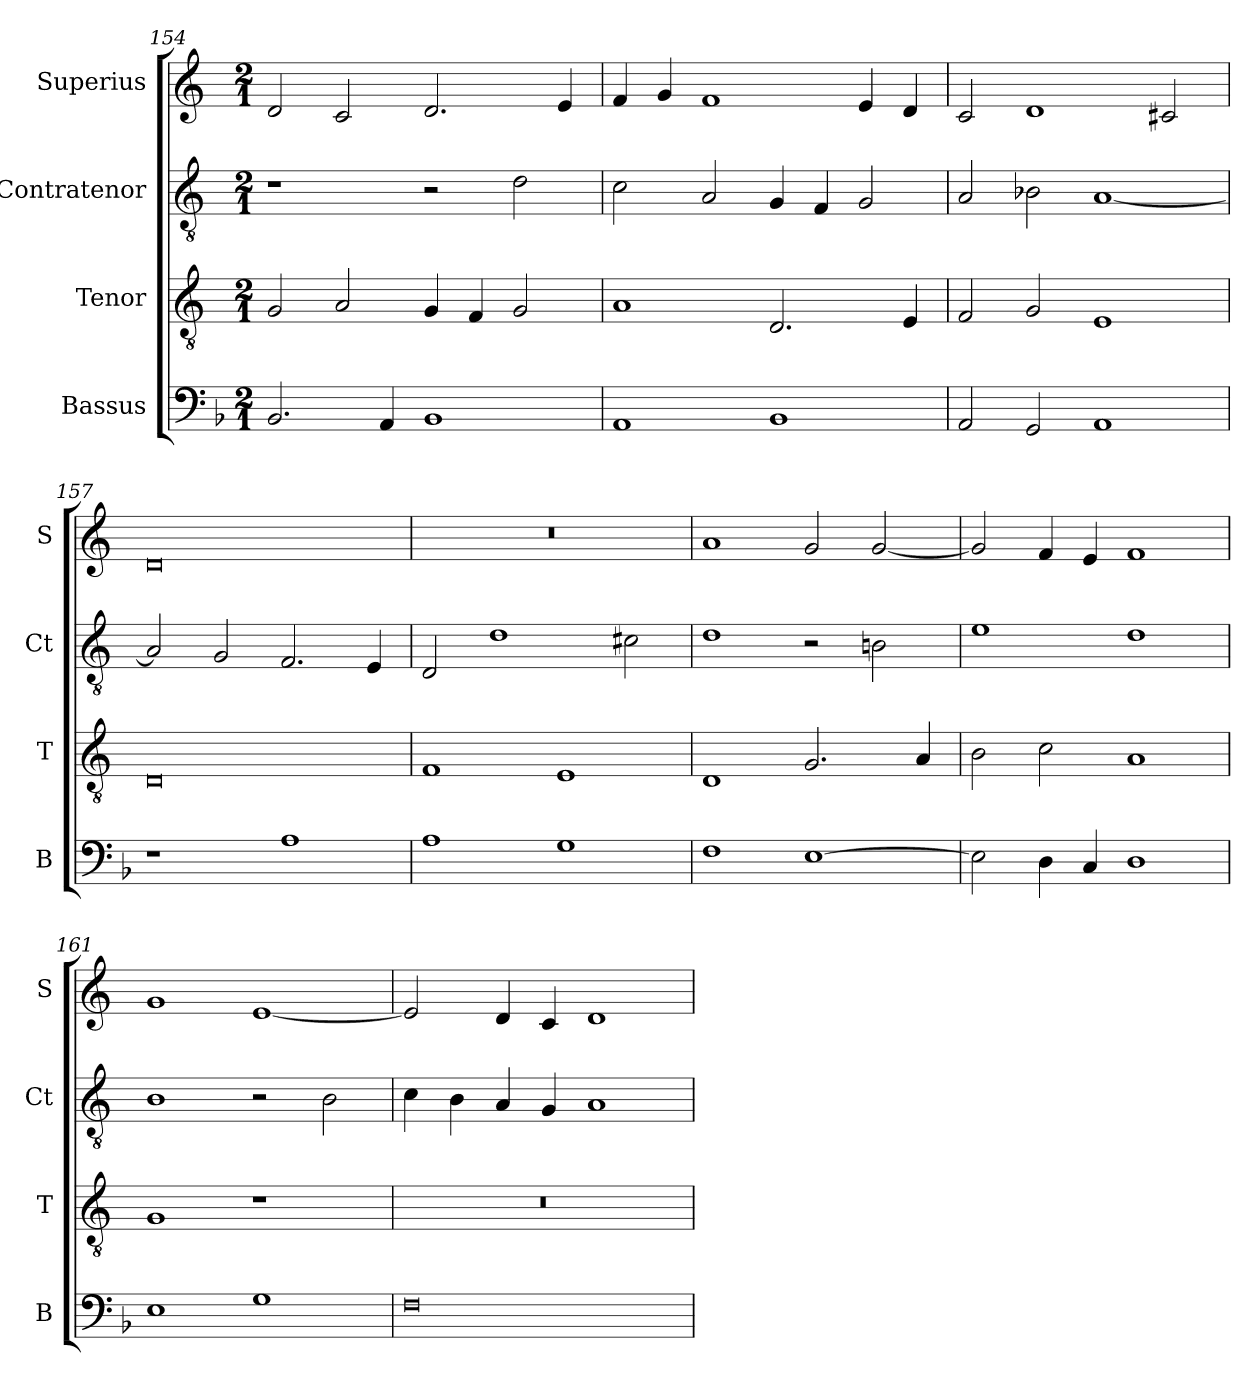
**kern	**kern	**kern	**kern
*part4	*part3	*part2	*part1
*staff4	*staff3	*staff2	*staff1
*I"Bassus	*I"Tenor	*I"Contratenor	*I"Superius
*I'B	*I'T	*I'Ct	*I'S
*clefF4	*clefGv2	*clefGv2	*clefG2
*k[b-]	*k[]	*k[]	*k[]
*M2/1	*M2/1	*M2/1	*M2/1
=154	=154	=154	=154
2.BB-	2G	1r	2d
.	2A	.	2c
4AA	.	.	.
1BB-	4G	2r	2.d
.	4F	.	.
.	2G	2d	.
.	.	.	4e
=155	=155	=155	=155
1AA	1A	2c	4f
.	.	.	4g
.	.	2A	1f
1BB-	2.D	4G	.
.	.	4F	.
.	.	2G	4e
.	4E	.	4d
=156	=156	=156	=156
2AA	2F	2A	2c
2GG	2G	2B-X	1d
1AA	1E	[1A	.
.	.	.	2c#X
=157	=157	=157	=157
1r	0D	2A]	0d
.	.	2G	.
1A	.	2.F	.
.	.	4E	.
=158	=158	=158	=158
1A	1F	2D	0r
.	.	1d	.
1G	1E	.	.
.	.	2c#X	.
=159	=159	=159	=159
1F	1D	1d	1a
[1E	2.G	2r	2g
.	.	2Bn	[2g
.	4A	.	.
=160	=160	=160	=160
2E]	2B	1e	2g]
4D	2c	.	4f
4C	.	.	4e
1D	1A	1d	1f
=161	=161	=161	=161
1E	1G	1B	1g
1G	1r	2r	[1e
.	.	2B	.
=162	=162	=162	=162
0F	0r	4c	2e]
.	.	4B	.
.	.	4A	4d
.	.	4G	4c
.	.	1A	1d
=	=	=	=
*-	*-	*-	*-
